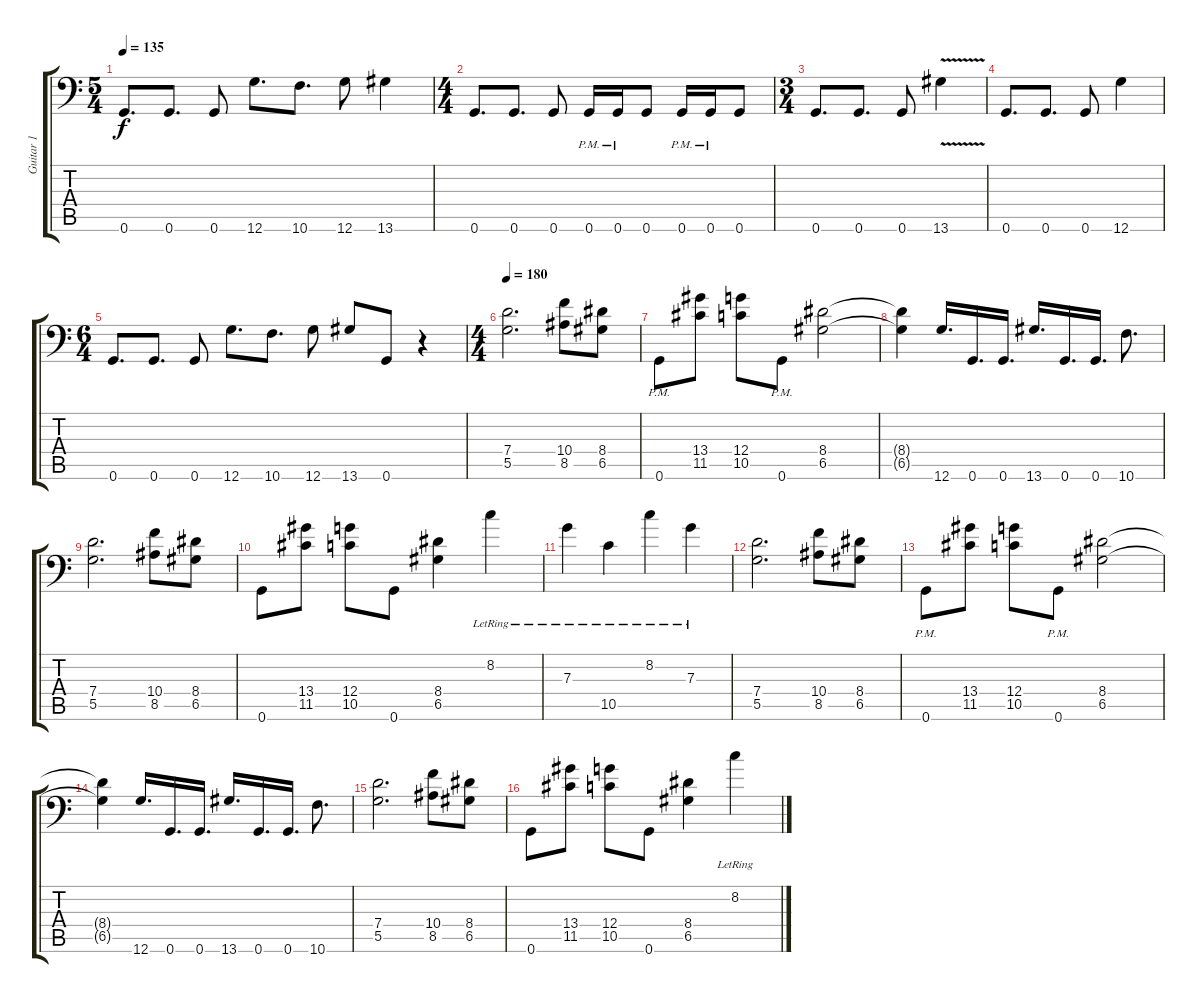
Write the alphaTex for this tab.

\track ("Guitar 1" "Guitar 1") {instrument distortionguitar}
\staff {score tabs}
\tuning (A3 E3 C3 G2 D2 G1) {hide}
\ts (5 4)
\tempo 135
\clef f4
\ks c
0.6.8{d dy f} 0.6.8{d} 0.6.8 12.6.8{d} 10.6.8{d} 12.6.8 13.6.4 |
\ts (4 4)
0.6.8{d} 0.6.8{d} 0.6.8 0.6{pm}.16 0.6{pm}.16 0.6.8 0.6{pm}.16 0.6{pm}.16 0.6.8 |
\ts (3 4)
0.6.8{d} 0.6.8{d} 0.6.8 13.6{v}.4 |
0.6.8{d} 0.6.8{d} 0.6.8 12.6.4 |
\ts (6 4)
0.6.8{d} 0.6.8{d} 0.6.8 12.6.8{d} 10.6.8{d} 12.6.8 13.6.8 0.6.8 r.4 |
\ts (4 4)
\tempo 180
(7.4 5.5).2{d} (10.4 8.5).8 (8.4 6.5).8 |
0.6{pm}.8 (13.4 11.5).8 (12.4 10.5).8 0.6{pm}.8 (8.4 6.5).2 |
(8.4{t} 6.5{t}).4 12.6.16{d} 0.6.16{d} 0.6.16{d} 13.6.16{d} 0.6.16{d} 0.6.16{d} 10.6.8{d} |
(7.4 5.5).2{d} (10.4 8.5).8 (8.4 6.5).8 |
0.6.8 (13.4 11.5).8 (12.4 10.5).8 0.6.8 (8.4 6.5).4 8.2{lr}.4 |
7.3{lr}.4 10.5{lr}.4 8.2{lr}.4 7.3{lr}.4 |
(7.4 5.5).2{d} (10.4 8.5).8 (8.4 6.5).8 |
0.6{pm}.8 (13.4 11.5).8 (12.4 10.5).8 0.6{pm}.8 (8.4 6.5).2 |
(8.4{t} 6.5{t}).4 12.6.16{d} 0.6.16{d} 0.6.16{d} 13.6.16{d} 0.6.16{d} 0.6.16{d} 10.6.8{d} |
(7.4 5.5).2{d} (10.4 8.5).8 (8.4 6.5).8 |
0.6.8 (13.4 11.5).8 (12.4 10.5).8 0.6.8 (8.4 6.5).4 8.2{lr}.4
